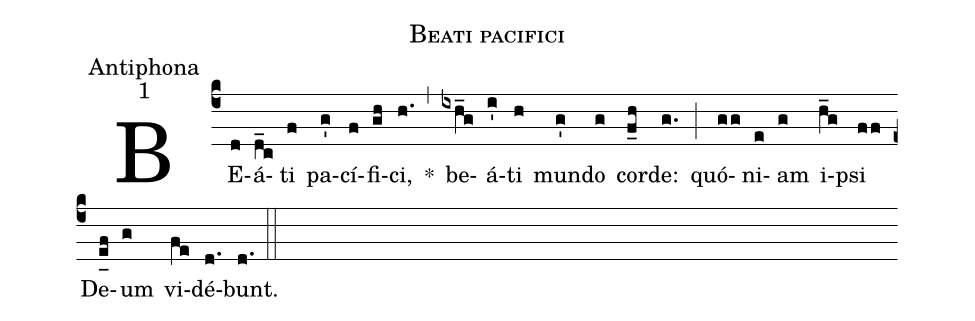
name:Beati pacifici;
office-part:Antiphona;
mode:1;
%%
(c4) BE(d)á(d_c)ti(f) pa(g')cí(f)fi(gh)ci,(h.) *(,) be(ixh_g)á(i')ti(h) mun(g')do(g) cor(f_h)de:(g.) (;) quó(gg)ni(e)am(g) i(h_g)psi(ff) De(e_[uh:l]f)um(g) vi(fe)dé(d.)bunt.(d.) (::)
%<eu>E(h) u(h) o(g) u(f) a(gh) e.</eu>(gf..) (::)
